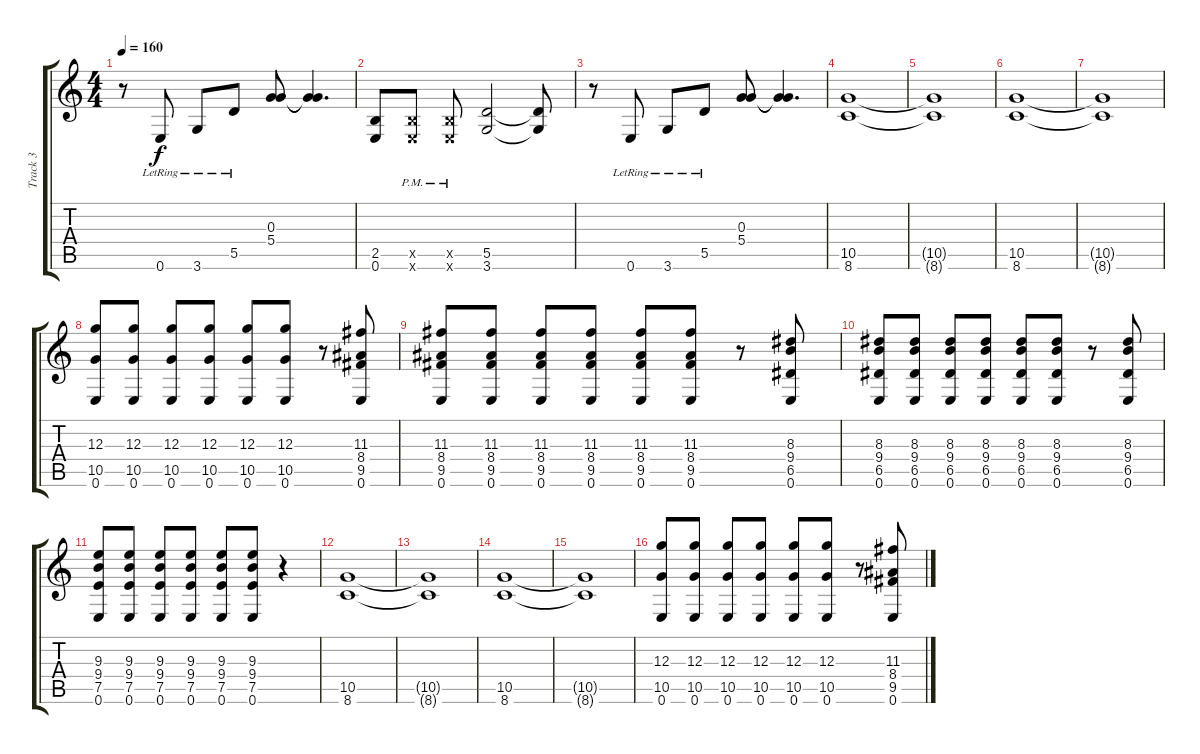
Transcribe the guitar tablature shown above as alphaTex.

\track ("Track 3" "Track 3") {instrument distortionguitar}
\staff {score tabs}
\tuning (E4 B3 G3 D3 A2 E2) {hide}
\ts (4 4)
\tempo 160
\clef g2
\ks c
r.8{dy f} 0.6{lr}.8 3.6{lr}.8 5.5{lr}.8 (0.3 5.4).8 (0.3{t} 5.4{t}).4{d} |
(2.5 0.6).8 (2.5{x} 0.6{pm x}).8 (2.5{x} 0.6{pm x}).8 (5.5 3.6).2 (5.5{t} 3.6{t}).8 |
r.8 0.6{lr}.8 3.6{lr}.8 5.5{lr}.8 (0.3 5.4).8 (0.3{t} 5.4{t}).4{d} |
(10.5 8.6).1 |
(10.5{t} 8.6{t}).1 |
(10.5 8.6).1 |
(10.5{t} 8.6{t}).1 |
(12.3 10.5 0.6).8{volume 12} (12.3 10.5 0.6).8 (12.3 10.5 0.6).8 (12.3 10.5 0.6).8 (12.3 10.5 0.6).8 (12.3 10.5 0.6).8 r.8 (11.3 8.4 9.5 0.6).8 |
(11.3 8.4 9.5 0.6).8 (11.3 8.4 9.5 0.6).8 (11.3 8.4 9.5 0.6).8 (11.3 8.4 9.5 0.6).8 (11.3 8.4 9.5 0.6).8 (11.3 8.4 9.5 0.6).8 r.8 (8.3 9.4 6.5 0.6).8 |
(8.3 9.4 6.5 0.6).8 (8.3 9.4 6.5 0.6).8 (8.3 9.4 6.5 0.6).8 (8.3 9.4 6.5 0.6).8 (8.3 9.4 6.5 0.6).8 (8.3 9.4 6.5 0.6).8 r.8 (8.3 9.4 6.5 0.6).8 |
(9.3 9.4 7.5 0.6).8 (9.3 9.4 7.5 0.6).8 (9.3 9.4 7.5 0.6).8 (9.3 9.4 7.5 0.6).8 (9.3 9.4 7.5 0.6).8 (9.3 9.4 7.5 0.6).8 r.4 |
(10.5 8.6).1 |
(10.5{t} 8.6{t}).1 |
(10.5 8.6).1 |
(10.5{t} 8.6{t}).1 |
(12.3 10.5 0.6).8 (12.3 10.5 0.6).8 (12.3 10.5 0.6).8 (12.3 10.5 0.6).8 (12.3 10.5 0.6).8 (12.3 10.5 0.6).8 r.8 (11.3 8.4 9.5 0.6).8
